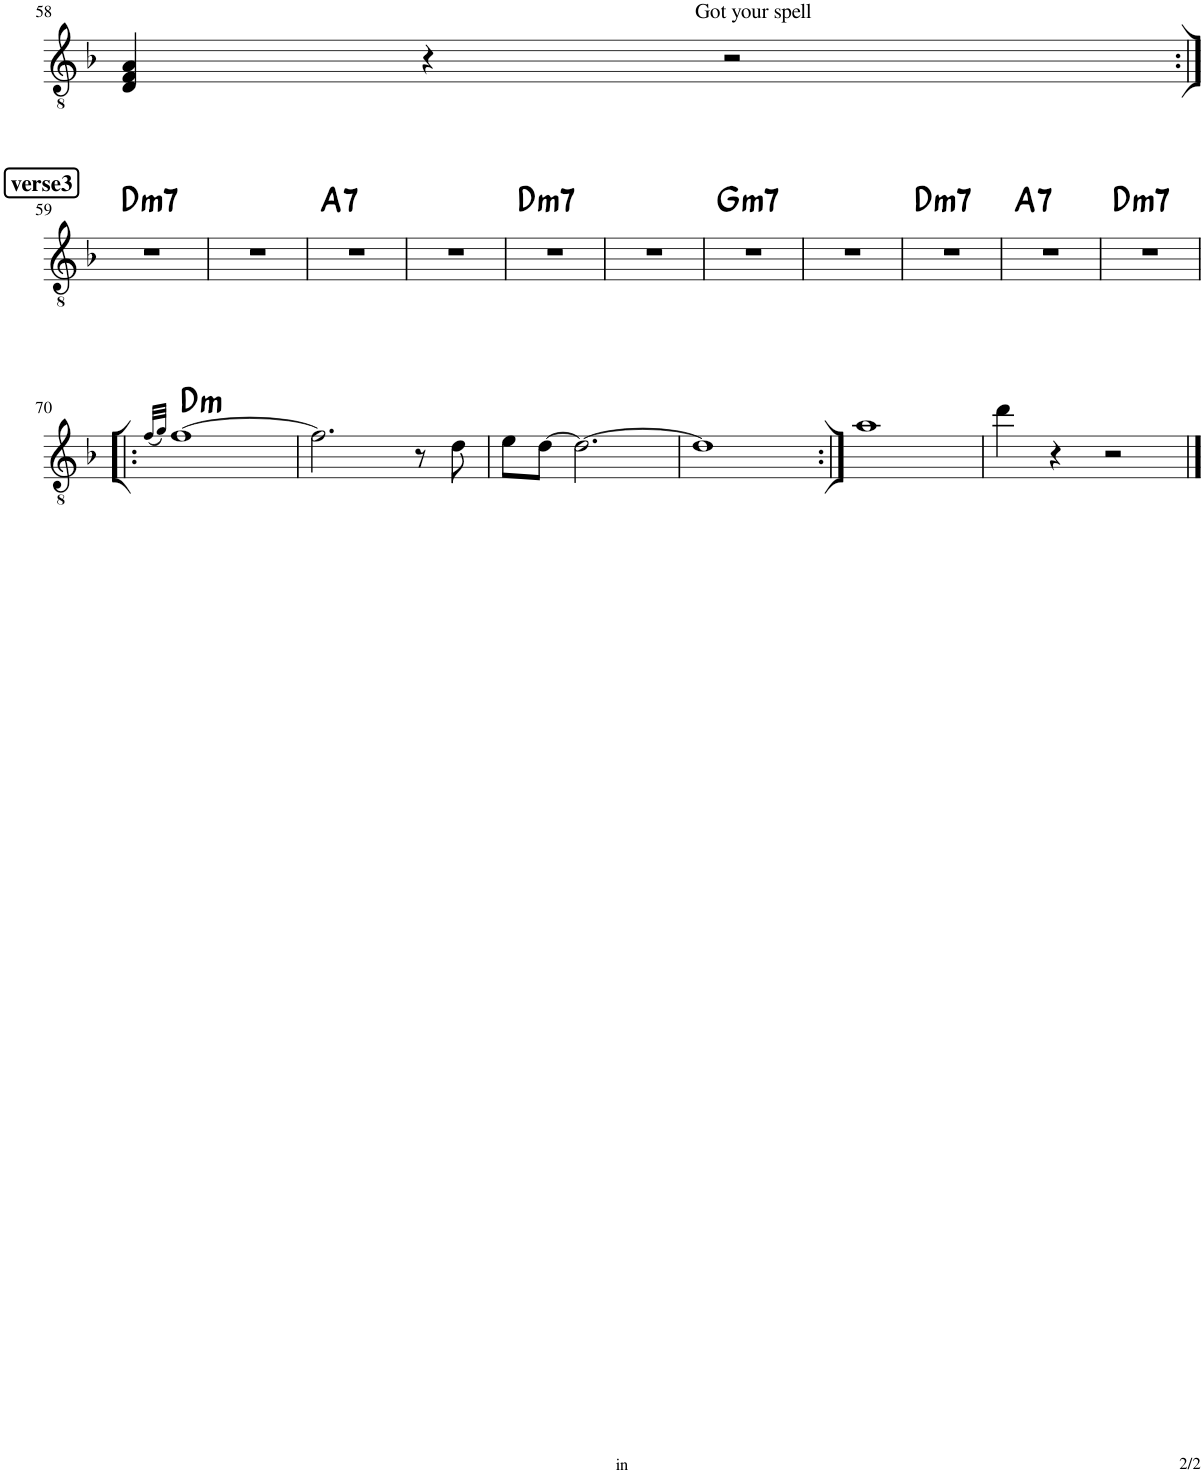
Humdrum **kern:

**kern	**harte
*part1	*part1
*staff1	*
*I"Classical Guitar	*
*I'Guit.	*
!!LO:PB:g=z
*clefGv2	*
*k[b-]	*
*M4/4	*
=58	=58
4D/ 4F/ 4A/	.
4r	.
!LO:TX:a:t=Got your spell	!
2r	.
!!LO:LB:g=z
!!LO:REH:place=s1:a:B:cj:fs=11:t=verse3
=59:|!	=59:|!
!	!LO:H:kt=m7
1r	D:min7
=60	=60
1r	.
=61	=61
!	!LO:H:kt=7
1r	A:7
=62	=62
1r	.
=63	=63
!	!LO:H:kt=m7
1r	D:min7
=64	=64
1r	.
=65	=65
!	!LO:H:kt=m7
1r	G:min7
=66	=66
1r	.
=67	=67
!	!LO:H:kt=m7
1r	D:min7
=68	=68
!	!LO:H:kt=7
1r	A:7
=69	=69
!	!LO:H:kt=m7
1r	D:min7
!!LO:LB:g=z
=70!|:	=70!|:
(32qf/LLL	.
32qg/JJJ)	.
!	!LO:H:kt=m
[1f	D:min
=71	=71
2.f\]	.
8r	.
8d\	.
=72	=72
8e\L	.
[8d\J	.
2.d\_	.
=73	=73
1d]	.
=74:|!	=74:|!
1a	.
=75	=75
4dd\	.
4r	.
2r	.
==	==
*-	*-
